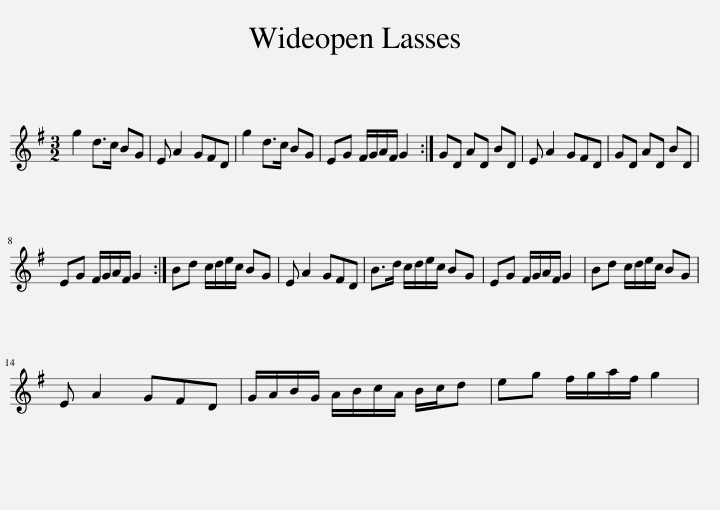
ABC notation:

X:1
L:1/8
M:3/2
I:linebreak $
K:G
V:1 treble
V:1
 g2 d>c BG | E A2 GFD | g2 d>c BG | EG F/G/A/F/ G2 :| GD AD BD | %5
 E A2 GFD | GD AD BD |$ EG F/G/A/F/ G2 :| Bd c/d/e/c/ BG | E A2 GFD | %10
 B>d c/d/e/c/ BG | EG F/G/A/F/ G2 | Bd c/d/e/c/ BG |$ E A2 GFD | G/A/B/G/ A/B/c/A/ B/c/d | %15
 eg f/g/a/f/ g2 | %16
